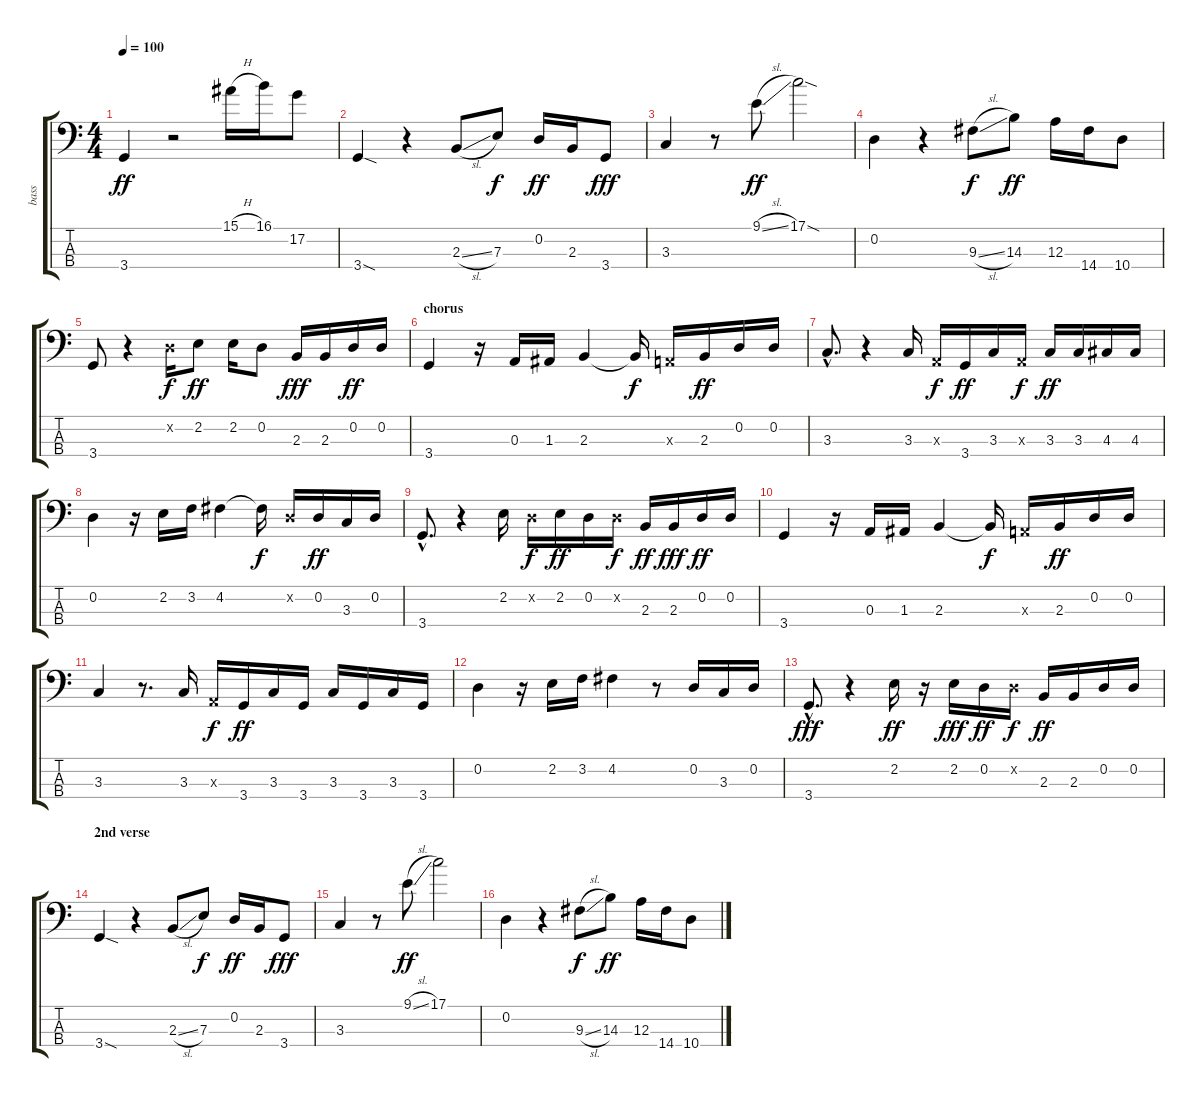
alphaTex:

\track ("bass" "bass") {instrument electricbassfinger}
\staff {score tabs}
\tuning (G2 D2 A1 E1) {hide}
\ts (4 4)
\tempo 100
\clef f4
\ks c
3.4.4{dy ff} r.2 15.1{h}.16 16.1.16 17.2.8 |
3.4{sod}.4 r.4 2.3{sl}.8 7.3.8{dy f} 0.2.16{dy ff} 2.3.16 3.4.8{dy fff} |
3.3.4 r.8 9.1{sl}.8{dy ff} 17.1{sod}.2 |
0.2.4 r.4 9.3{sl}.8{dy f} 14.3.8{dy ff} 12.3.16 14.4.16 10.4.8 |
3.4.8 r.4 0.2{x}.16{dy f} 2.2.8{dy ff} 2.2.16 0.2.8 2.3.16{dy fff} 2.3.16 0.2.16{dy ff} 0.2.16 |
\section ("" "chorus")
3.4.4 r.16 0.3.16 1.3.16 2.3.4 2.3{t}.16{dy f} 0.3{x}.16 2.3.16{dy ff} 0.2.16 0.2.16 |
3.3{hac}.8{d} r.4 3.3.16 0.3{x}.16{dy f} 3.4.16{dy ff} 3.3.16 0.3{x}.16{dy f} 3.3.16{dy ff} 3.3.16 4.3.16 4.3.16 |
0.2.4 r.16 2.2.16 3.2.16 4.2.4 4.2{t}.16{dy f} 0.2{x}.16 0.2.16{dy ff} 3.3.16 0.2.16 |
3.4{hac}.8{d} r.4 2.2.16 0.2{x}.16{dy f} 2.2.16{dy ff} 0.2.16 0.2{x}.16{dy f} 2.3.16{dy ff} 2.3.16{dy fff} 0.2.16{dy ff} 0.2.16 |
3.4.4 r.16 0.3.16 1.3.16 2.3.4 2.3{t}.16{dy f} 0.3{x}.16 2.3.16{dy ff} 0.2.16 0.2.16 |
3.3.4 r.8{d} 3.3.16 0.3{x}.16{dy f} 3.4.16{dy ff} 3.3.16 3.4.16 3.3.16 3.4.16 3.3.16 3.4.16 |
0.2.4 r.16 2.2.16 3.2.16 4.2.4 r.8 0.2.16 3.3.16 0.2.16 |
3.4{hac}.8{d dy fff} r.4 2.2.16{dy ff} r.16 2.2.16{dy fff} 0.2.16{dy ff} 0.2{x}.16{dy f} 2.3.16{dy ff} 2.3.16 0.2.16 0.2.16 |
\section ("" "2nd verse")
3.4{sod}.4 r.4 2.3{sl}.8 7.3.8{dy f} 0.2.16{dy ff} 2.3.16 3.4.8{dy fff} |
3.3.4 r.8 9.1{sl}.8{dy ff} 17.1.2 |
0.2.4 r.4 9.3{sl}.8{dy f} 14.3.8{dy ff} 12.3.16 14.4.16 10.4.8
